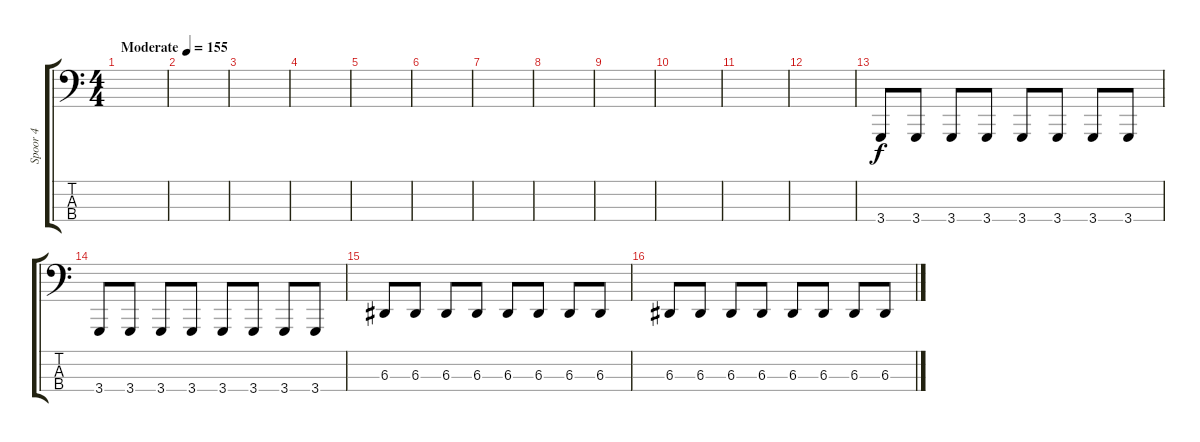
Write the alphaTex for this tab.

\track ("Spoor 4" "Spoor 4") {instrument lead8bassandlead}
\staff {score tabs}
\tuning (G2 D2 A1 E1) {hide}
\ts (4 4)
\tempo (155 "Moderate")
\clef f4
\ks c
|
|
|
|
|
|
|
|
|
|
|
|
3.4.8 3.4.8 3.4.8 3.4.8 3.4.8 3.4.8 3.4.8 3.4.8 |
3.4.8 3.4.8 3.4.8 3.4.8 3.4.8 3.4.8 3.4.8 3.4.8 |
6.3.8 6.3.8 6.3.8 6.3.8 6.3.8 6.3.8 6.3.8 6.3.8 |
6.3.8 6.3.8 6.3.8 6.3.8 6.3.8 6.3.8 6.3.8 6.3.8
